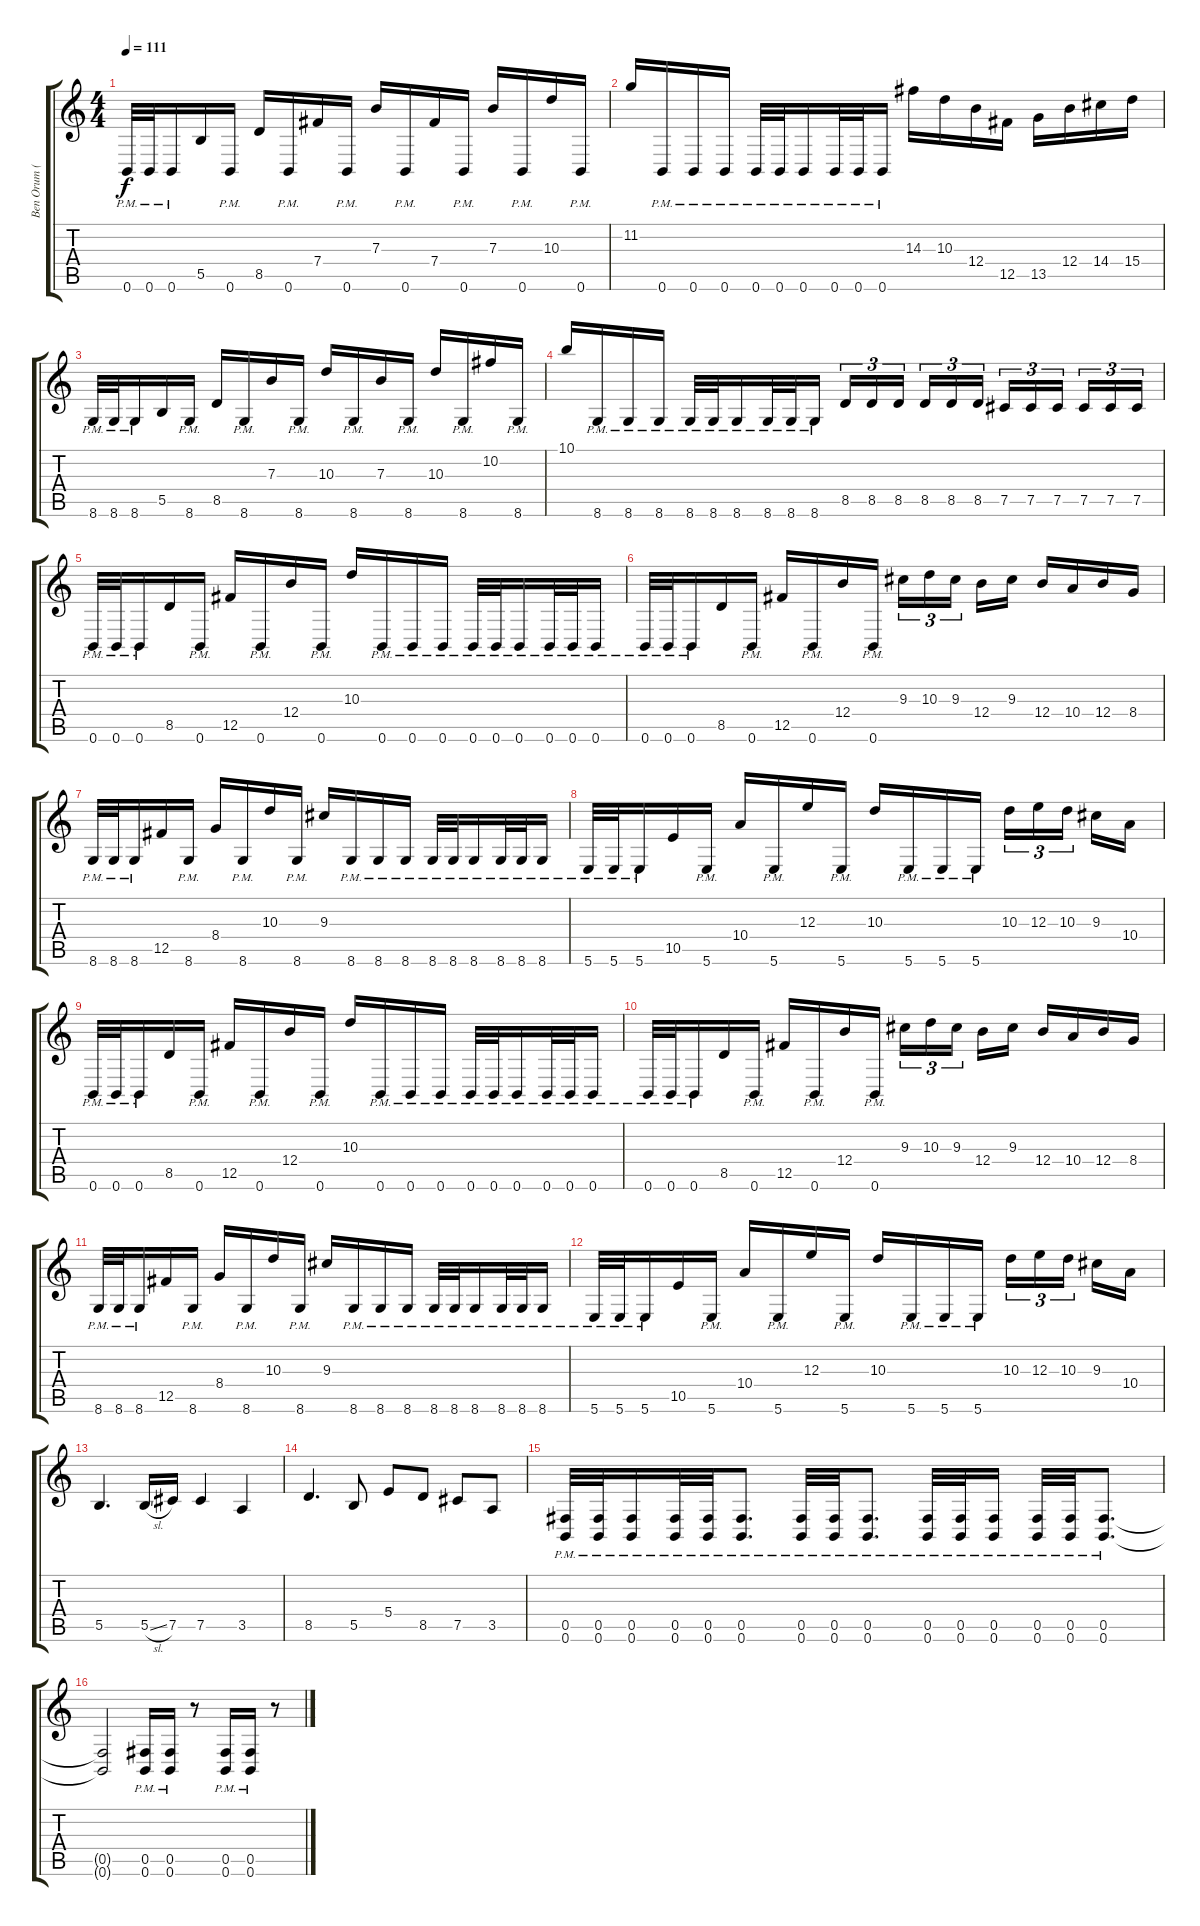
\track ("Ben Orum (Guitar)" "Ben Orum (") {instrument overdrivenguitar}
\staff {score tabs}
\tuning (Db4 Ab3 E3 B2 Gb2 B1) {hide}
\ts (4 4)
\tempo 111
\clef g2
\ks c
0.6{pm}.32{dy f} 0.6{pm}.32 0.6{pm}.16 5.5.16 0.6{pm}.16 8.5.16 0.6{pm}.16 7.4.16 0.6{pm}.16 7.3.16 0.6{pm}.16 7.4.16 0.6{pm}.16 7.3.16 0.6{pm}.16 10.3.16 0.6{pm}.16 |
11.2.16 0.6{pm}.16 0.6{pm}.16 0.6{pm}.16 0.6{pm}.32 0.6{pm}.32 0.6{pm}.16 0.6{pm}.32 0.6{pm}.32 0.6{pm}.16 14.3.16 10.3.16 12.4.16 12.5.16 13.5.16 12.4.16 14.4.16 15.4.16 |
8.6{pm}.32 8.6{pm}.32 8.6{pm}.16 5.5.16 8.6{pm}.16 8.5.16 8.6{pm}.16 7.3.16 8.6{pm}.16 10.3.16 8.6{pm}.16 7.3.16 8.6{pm}.16 10.3.16 8.6{pm}.16 10.2.16 8.6{pm}.16 |
10.1.16 8.6{pm}.16 8.6{pm}.16 8.6{pm}.16 8.6{pm}.32 8.6{pm}.32 8.6{pm}.16 8.6{pm}.32 8.6{pm}.32 8.6{pm}.16 8.5.16{tu (3 2)} 8.5.16{tu (3 2)} 8.5.16{tu (3 2) beam splitsecondary} 8.5.16{tu (3 2)} 8.5.16{tu (3 2)} 8.5.16{tu (3 2)} 7.5.16{tu (3 2)} 7.5.16{tu (3 2)} 7.5.16{tu (3 2) beam splitsecondary} 7.5.16{tu (3 2)} 7.5.16{tu (3 2)} 7.5.16{tu (3 2)} |
0.6{pm}.32 0.6{pm}.32 0.6{pm}.16 8.5.16 0.6{pm}.16 12.5.16 0.6{pm}.16 12.4.16 0.6{pm}.16 10.3.16 0.6{pm}.16 0.6{pm}.16 0.6{pm}.16 0.6{pm}.32 0.6{pm}.32 0.6{pm}.16 0.6{pm}.32 0.6{pm}.32 0.6{pm}.16 |
0.6{pm}.32 0.6{pm}.32 0.6{pm}.16 8.5.16 0.6{pm}.16 12.5.16 0.6{pm}.16 12.4.16 0.6{pm}.16 9.3.16{tu (3 2)} 10.3.16{tu (3 2)} 9.3.16{tu (3 2) beam splitsecondary} 12.4.16 9.3.16 12.4.16 10.4.16 12.4.16 8.4.16 |
8.6{pm}.32 8.6{pm}.32 8.6{pm}.16 12.5.16 8.6{pm}.16 8.4.16 8.6{pm}.16 10.3.16 8.6{pm}.16 9.3.16 8.6{pm}.16 8.6{pm}.16 8.6{pm}.16 8.6{pm}.32 8.6{pm}.32 8.6{pm}.16 8.6{pm}.32 8.6{pm}.32 8.6{pm}.16 |
5.6{pm}.32 5.6{pm}.32 5.6{pm}.16 10.5.16 5.6{pm}.16 10.4.16 5.6{pm}.16 12.3.16 5.6{pm}.16 10.3.16 5.6{pm}.16 5.6{pm}.16 5.6{pm}.16 10.3.16{tu (3 2)} 12.3.16{tu (3 2)} 10.3.16{tu (3 2) beam splitsecondary} 9.3.16 10.4.16 |
0.6{pm}.32 0.6{pm}.32 0.6{pm}.16 8.5.16 0.6{pm}.16 12.5.16 0.6{pm}.16 12.4.16 0.6{pm}.16 10.3.16 0.6{pm}.16 0.6{pm}.16 0.6{pm}.16 0.6{pm}.32 0.6{pm}.32 0.6{pm}.16 0.6{pm}.32 0.6{pm}.32 0.6{pm}.16 |
0.6{pm}.32 0.6{pm}.32 0.6{pm}.16 8.5.16 0.6{pm}.16 12.5.16 0.6{pm}.16 12.4.16 0.6{pm}.16 9.3.16{tu (3 2)} 10.3.16{tu (3 2)} 9.3.16{tu (3 2) beam splitsecondary} 12.4.16 9.3.16 12.4.16 10.4.16 12.4.16 8.4.16 |
8.6{pm}.32 8.6{pm}.32 8.6{pm}.16 12.5.16 8.6{pm}.16 8.4.16 8.6{pm}.16 10.3.16 8.6{pm}.16 9.3.16 8.6{pm}.16 8.6{pm}.16 8.6{pm}.16 8.6{pm}.32 8.6{pm}.32 8.6{pm}.16 8.6{pm}.32 8.6{pm}.32 8.6{pm}.16 |
5.6{pm}.32 5.6{pm}.32 5.6{pm}.16 10.5.16 5.6{pm}.16 10.4.16 5.6{pm}.16 12.3.16 5.6{pm}.16 10.3.16 5.6{pm}.16 5.6{pm}.16 5.6{pm}.16 10.3.16{tu (3 2)} 12.3.16{tu (3 2)} 10.3.16{tu (3 2) beam splitsecondary} 9.3.16 10.4.16 |
5.5.4{d} 5.5{sl}.16 7.5.16 7.5.4 3.5.4 |
8.5.4{d} 5.5.8 5.4.8 8.5.8 7.5.8 3.5.8 |
(0.5{pm} 0.6{pm}).32 (0.5{pm} 0.6{pm}).32 (0.5{pm} 0.6{pm}).16 (0.5{pm} 0.6{pm}).32 (0.5{pm} 0.6{pm}).32 (0.5{pm} 0.6{pm}).8{d} (0.5{pm} 0.6{pm}).32 (0.5{pm} 0.6{pm}).32 (0.5{pm} 0.6{pm}).8{d} (0.5{pm} 0.6{pm}).32 (0.5{pm} 0.6{pm}).32 (0.5{pm} 0.6{pm}).16 (0.5{pm} 0.6{pm}).32 (0.5{pm} 0.6{pm}).32 (0.5{pm} 0.6{pm}).8{d} |
(0.5{t} 0.6{t}).2 (0.5{pm} 0.6{pm}).16 (0.5{pm} 0.6{pm}).16 r.8 (0.5{pm} 0.6{pm}).16 (0.5{pm} 0.6{pm}).16 r.8
